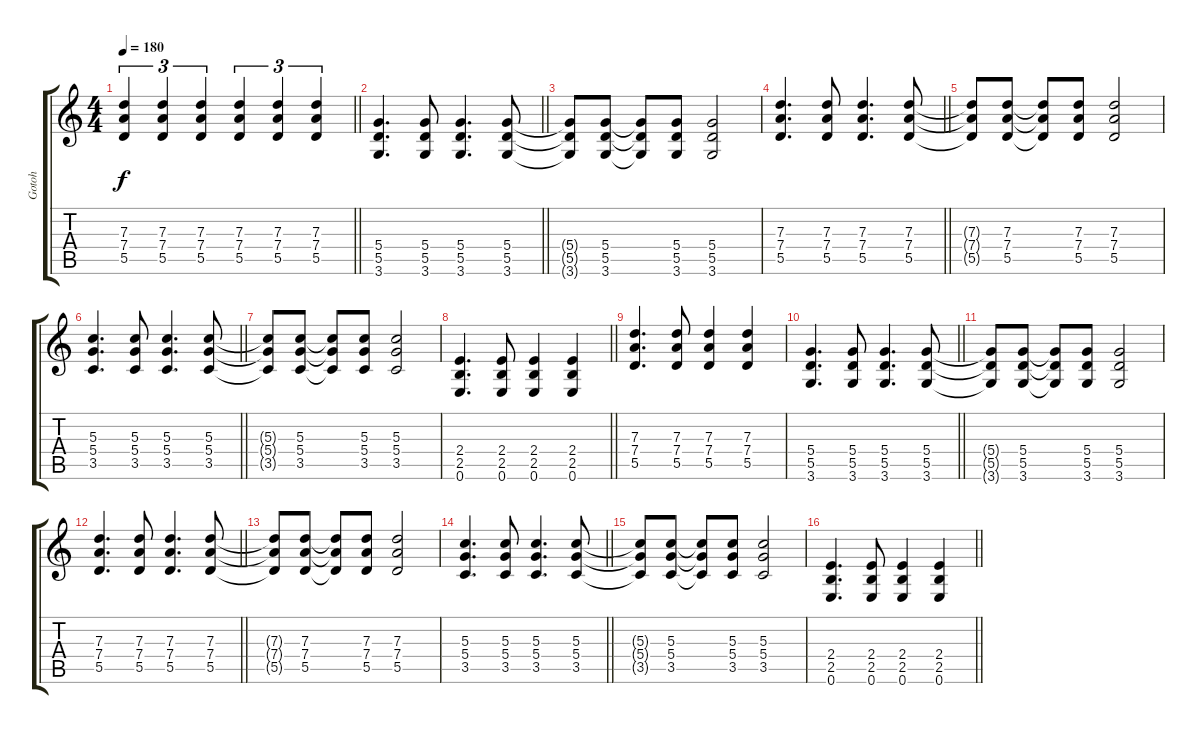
\track ("Gotoh" "Gotoh") {instrument distortionguitar}
\staff {score tabs}
\tuning (E4 B3 G3 D3 A2 E2) {hide}
\ts (4 4)
\tempo 180
\clef g2
\barLineRight lightlight
\ks c
(7.3 7.4 5.5).4{tu (3 2) dy f} (7.3 7.4 5.5).4{tu (3 2)} (7.3 7.4 5.5).4{tu (3 2)} (7.3 7.4 5.5).4{tu (3 2)} (7.3 7.4 5.5).4{tu (3 2)} (7.3 7.4 5.5).4{tu (3 2)} |
\barLineRight lightlight
(5.4 5.5 3.6).4{d} (5.4 5.5 3.6).8 (5.4 5.5 3.6).4{d} (5.4 5.5 3.6).8 |
(5.4{t} 5.5{t} 3.6{t}).8 (5.4 5.5 3.6).8 (5.4{t} 5.5{t} 3.6{t}).8 (5.4 5.5 3.6).8 (5.4 5.5 3.6).2 |
\barLineRight lightlight
(7.3 7.4 5.5).4{d} (7.3 7.4 5.5).8 (7.3 7.4 5.5).4{d} (7.3 7.4 5.5).8 |
(7.3{t} 7.4{t} 5.5{t}).8 (7.3 7.4 5.5).8 (7.3{t} 7.4{t} 5.5{t}).8 (7.3 7.4 5.5).8 (7.3 7.4 5.5).2 |
\barLineRight lightlight
(5.3 5.4 3.5).4{d} (5.3 5.4 3.5).8 (5.3 5.4 3.5).4{d} (5.3 5.4 3.5).8 |
(5.3{t} 5.4{t} 3.5{t}).8 (5.3 5.4 3.5).8 (5.3{t} 5.4{t} 3.5{t}).8 (5.3 5.4 3.5).8 (5.3 5.4 3.5).2 |
\barLineRight lightlight
(2.4 2.5 0.6).4{d} (2.4 2.5 0.6).8 (2.4 2.5 0.6).4 (2.4 2.5 0.6).4 |
(7.3 7.4 5.5).4{d} (7.3 7.4 5.5).8 (7.3 7.4 5.5).4 (7.3 7.4 5.5).4 |
\barLineRight lightlight
(5.4 5.5 3.6).4{d} (5.4 5.5 3.6).8 (5.4 5.5 3.6).4{d} (5.4 5.5 3.6).8 |
(5.4{t} 5.5{t} 3.6{t}).8 (5.4 5.5 3.6).8 (5.4{t} 5.5{t} 3.6{t}).8 (5.4 5.5 3.6).8 (5.4 5.5 3.6).2 |
\barLineRight lightlight
(7.3 7.4 5.5).4{d} (7.3 7.4 5.5).8 (7.3 7.4 5.5).4{d} (7.3 7.4 5.5).8 |
(7.3{t} 7.4{t} 5.5{t}).8 (7.3 7.4 5.5).8 (7.3{t} 7.4{t} 5.5{t}).8 (7.3 7.4 5.5).8 (7.3 7.4 5.5).2 |
\barLineRight lightlight
(5.3 5.4 3.5).4{d} (5.3 5.4 3.5).8 (5.3 5.4 3.5).4{d} (5.3 5.4 3.5).8 |
(5.3{t} 5.4{t} 3.5{t}).8 (5.3 5.4 3.5).8 (5.3{t} 5.4{t} 3.5{t}).8 (5.3 5.4 3.5).8 (5.3 5.4 3.5).2 |
\barLineRight lightlight
(2.4 2.5 0.6).4{d} (2.4 2.5 0.6).8 (2.4 2.5 0.6).4 (2.4 2.5 0.6).4
